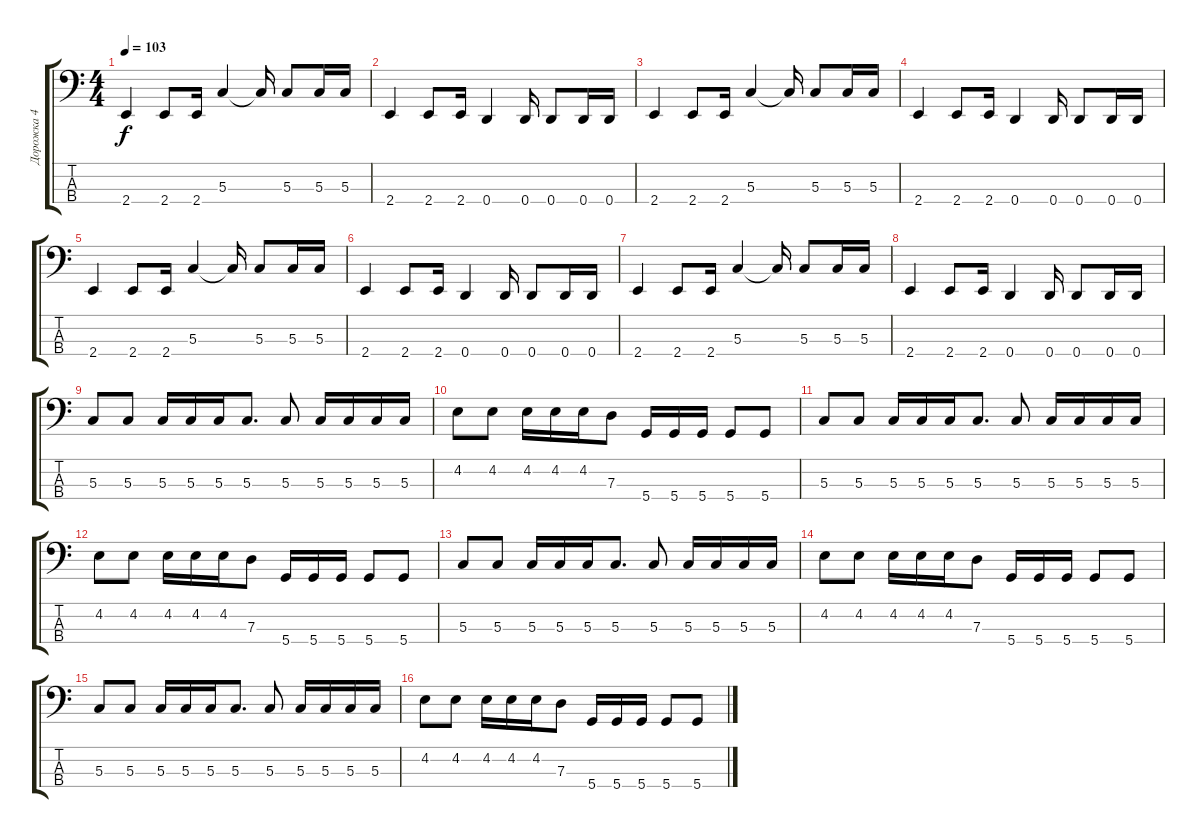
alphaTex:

\track ("Дорожка 4" "Дорожка 4") {instrument electricbasspick}
\staff {score tabs}
\tuning (F2 C2 G1 D1) {hide}
\ts (4 4)
\tempo 103
\clef f4
\ks c
2.4.4{dy f instrument electricbasspick} 2.4.8 2.4.16 5.3.4 5.3{t}.16 5.3.8 5.3.16 5.3.16 |
2.4.4 2.4.8 2.4.16 0.4.4 0.4.16 0.4.8 0.4.16 0.4.16 |
2.4.4 2.4.8 2.4.16 5.3.4 5.3{t}.16 5.3.8 5.3.16 5.3.16 |
2.4.4 2.4.8 2.4.16 0.4.4 0.4.16 0.4.8 0.4.16 0.4.16 |
2.4.4 2.4.8 2.4.16 5.3.4 5.3{t}.16 5.3.8 5.3.16 5.3.16 |
2.4.4 2.4.8 2.4.16 0.4.4 0.4.16 0.4.8 0.4.16 0.4.16 |
2.4.4 2.4.8 2.4.16 5.3.4 5.3{t}.16 5.3.8 5.3.16 5.3.16 |
2.4.4 2.4.8 2.4.16 0.4.4 0.4.16 0.4.8 0.4.16 0.4.16 |
5.3.8 5.3.8 5.3.16 5.3.16 5.3.16 5.3.8{d} 5.3.8 5.3.16 5.3.16 5.3.16 5.3.16 |
4.2.8 4.2.8 4.2.16 4.2.16 4.2.16 7.3.8 5.4.16 5.4.16 5.4.16 5.4.8 5.4.8 |
5.3.8 5.3.8 5.3.16 5.3.16 5.3.16 5.3.8{d} 5.3.8 5.3.16 5.3.16 5.3.16 5.3.16 |
4.2.8 4.2.8 4.2.16 4.2.16 4.2.16 7.3.8 5.4.16 5.4.16 5.4.16 5.4.8 5.4.8 |
5.3.8 5.3.8 5.3.16 5.3.16 5.3.16 5.3.8{d} 5.3.8 5.3.16 5.3.16 5.3.16 5.3.16 |
4.2.8 4.2.8 4.2.16 4.2.16 4.2.16 7.3.8 5.4.16 5.4.16 5.4.16 5.4.8 5.4.8 |
5.3.8 5.3.8 5.3.16 5.3.16 5.3.16 5.3.8{d} 5.3.8 5.3.16 5.3.16 5.3.16 5.3.16 |
4.2.8 4.2.8 4.2.16 4.2.16 4.2.16 7.3.8 5.4.16 5.4.16 5.4.16 5.4.8 5.4.8
